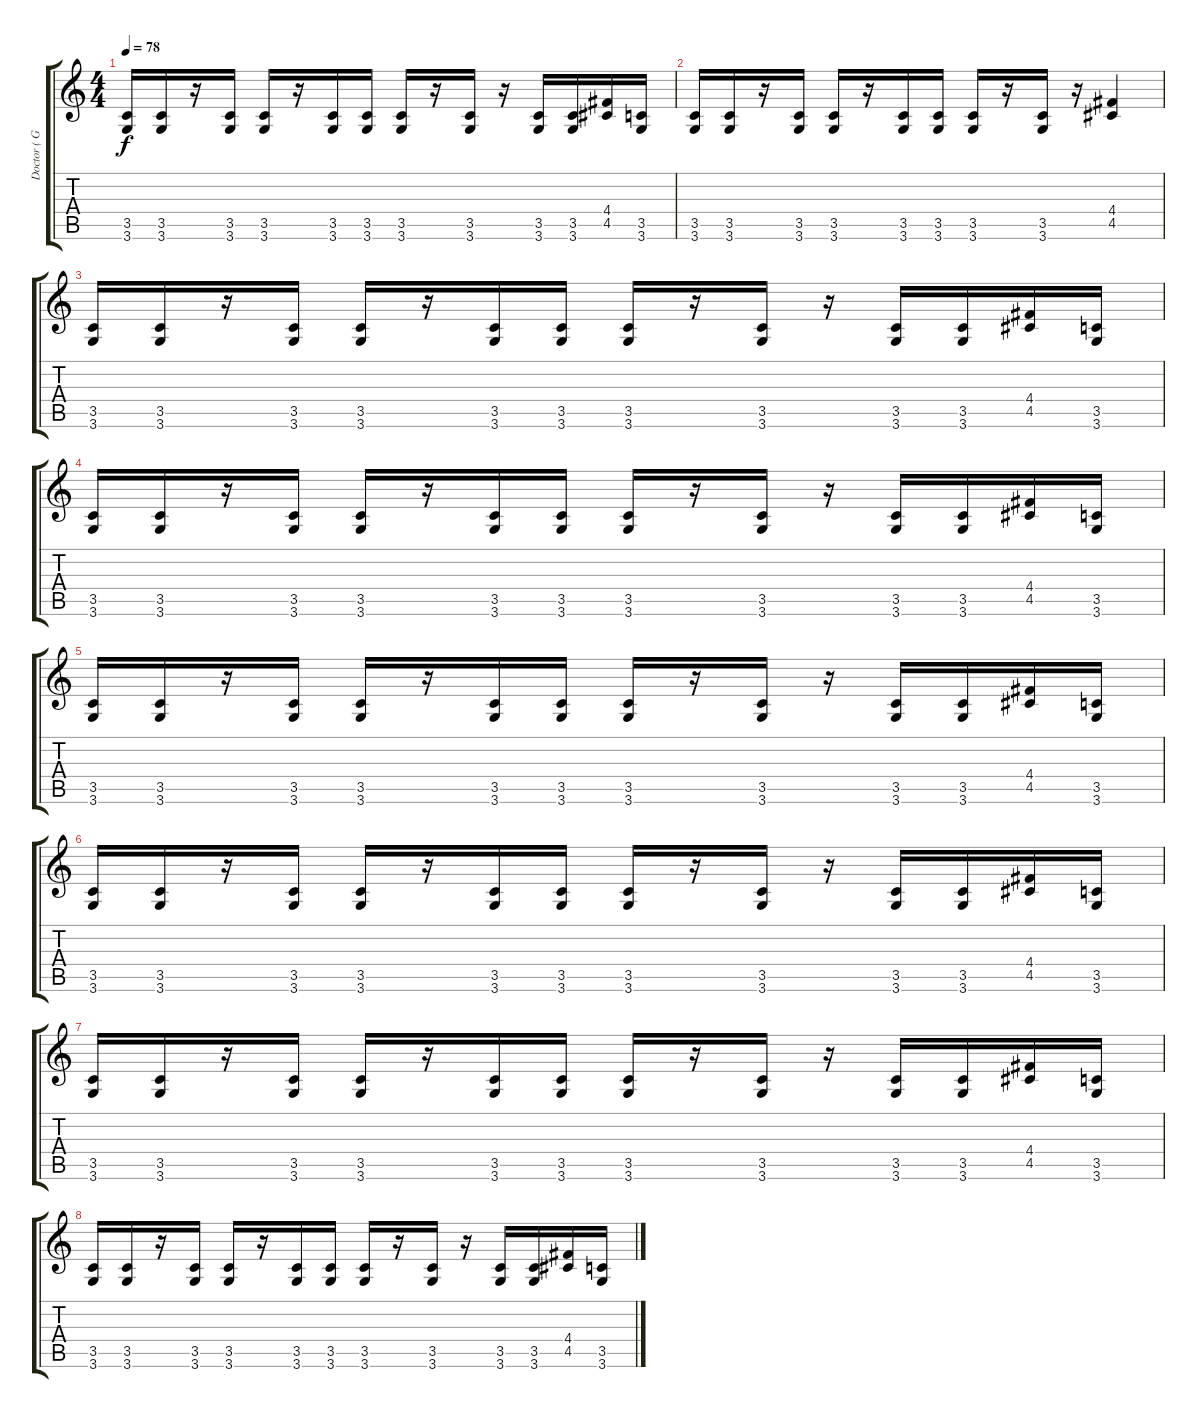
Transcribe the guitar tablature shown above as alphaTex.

\track ("Doctor ( Guitar 1 )" "Doctor ( G") {instrument distortionguitar}
\staff {score tabs}
\tuning (E4 B3 G3 D3 A2 E2) {hide}
\ts (4 4)
\tempo 78
\clef g2
\ks c
(3.5 3.6).16{dy f} (3.5 3.6).16 r.16 (3.5 3.6).16 (3.5 3.6).16 r.16 (3.5 3.6).16 (3.5 3.6).16 (3.5 3.6).16 r.16 (3.5 3.6).16 r.16 (3.5 3.6).16 (3.5 3.6).16 (4.4 4.5).16 (3.5 3.6).16 |
(3.5 3.6).16 (3.5 3.6).16 r.16 (3.5 3.6).16 (3.5 3.6).16 r.16 (3.5 3.6).16 (3.5 3.6).16 (3.5 3.6).16 r.16 (3.5 3.6).16 r.16 (4.4 4.5).4 |
(3.5 3.6).16 (3.5 3.6).16 r.16 (3.5 3.6).16 (3.5 3.6).16 r.16 (3.5 3.6).16 (3.5 3.6).16 (3.5 3.6).16 r.16 (3.5 3.6).16 r.16 (3.5 3.6).16 (3.5 3.6).16 (4.4 4.5).16 (3.5 3.6).16 |
(3.5 3.6).16 (3.5 3.6).16 r.16 (3.5 3.6).16 (3.5 3.6).16 r.16 (3.5 3.6).16 (3.5 3.6).16 (3.5 3.6).16 r.16 (3.5 3.6).16 r.16 (3.5 3.6).16 (3.5 3.6).16 (4.4 4.5).16 (3.5 3.6).16 |
(3.5 3.6).16 (3.5 3.6).16 r.16 (3.5 3.6).16 (3.5 3.6).16 r.16 (3.5 3.6).16 (3.5 3.6).16 (3.5 3.6).16 r.16 (3.5 3.6).16 r.16 (3.5 3.6).16 (3.5 3.6).16 (4.4 4.5).16 (3.5 3.6).16 |
(3.5 3.6).16 (3.5 3.6).16 r.16 (3.5 3.6).16 (3.5 3.6).16 r.16 (3.5 3.6).16 (3.5 3.6).16 (3.5 3.6).16 r.16 (3.5 3.6).16 r.16 (3.5 3.6).16 (3.5 3.6).16 (4.4 4.5).16 (3.5 3.6).16 |
(3.5 3.6).16 (3.5 3.6).16 r.16 (3.5 3.6).16 (3.5 3.6).16 r.16 (3.5 3.6).16 (3.5 3.6).16 (3.5 3.6).16 r.16 (3.5 3.6).16 r.16 (3.5 3.6).16 (3.5 3.6).16 (4.4 4.5).16 (3.5 3.6).16 |
(3.5 3.6).16 (3.5 3.6).16 r.16 (3.5 3.6).16 (3.5 3.6).16 r.16 (3.5 3.6).16 (3.5 3.6).16 (3.5 3.6).16 r.16 (3.5 3.6).16 r.16 (3.5 3.6).16 (3.5 3.6).16 (4.4 4.5).16 (3.5 3.6).16
